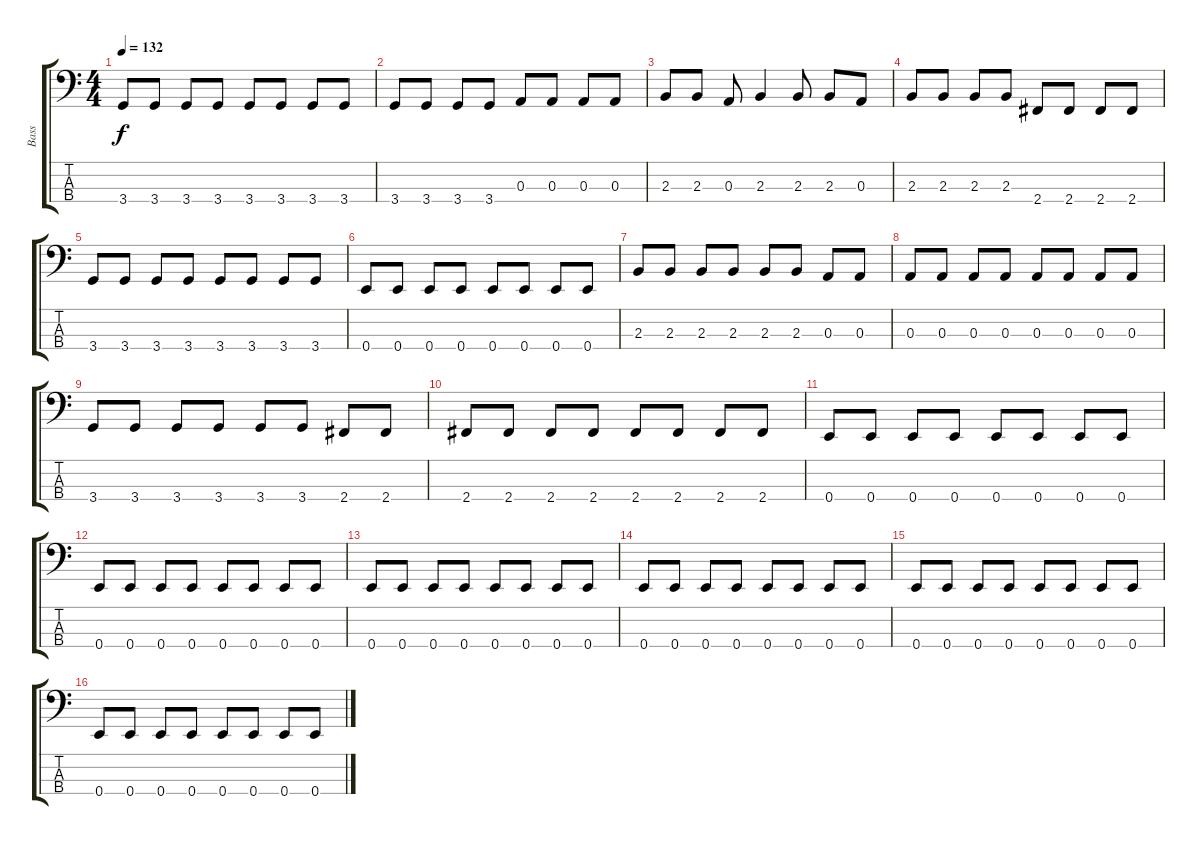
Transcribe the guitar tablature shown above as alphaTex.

\track ("Bass" "Bass") {instrument electricbassfinger}
\staff {score tabs}
\tuning (G2 D2 A1 E1) {hide}
\ts (4 4)
\tempo 132
\clef f4
\ks c
3.4.8{dy f} 3.4.8 3.4.8 3.4.8 3.4.8 3.4.8 3.4.8 3.4.8 |
3.4.8 3.4.8 3.4.8 3.4.8 0.3.8 0.3.8 0.3.8 0.3.8 |
2.3.8 2.3.8 0.3.8 2.3.4 2.3.8 2.3.8 0.3.8 |
2.3.8 2.3.8 2.3.8 2.3.8 2.4.8 2.4.8 2.4.8 2.4.8 |
3.4.8 3.4.8 3.4.8 3.4.8 3.4.8 3.4.8 3.4.8 3.4.8 |
0.4.8 0.4.8 0.4.8 0.4.8 0.4.8 0.4.8 0.4.8 0.4.8 |
2.3.8 2.3.8 2.3.8 2.3.8 2.3.8 2.3.8 0.3.8 0.3.8 |
0.3.8 0.3.8 0.3.8 0.3.8 0.3.8 0.3.8 0.3.8 0.3.8 |
3.4.8 3.4.8 3.4.8 3.4.8 3.4.8 3.4.8 2.4.8 2.4.8 |
2.4.8 2.4.8 2.4.8 2.4.8 2.4.8 2.4.8 2.4.8 2.4.8 |
0.4.8 0.4.8 0.4.8 0.4.8 0.4.8 0.4.8 0.4.8 0.4.8 |
0.4.8 0.4.8 0.4.8 0.4.8 0.4.8 0.4.8 0.4.8 0.4.8 |
0.4.8 0.4.8 0.4.8 0.4.8 0.4.8 0.4.8 0.4.8 0.4.8 |
0.4.8 0.4.8 0.4.8 0.4.8 0.4.8 0.4.8 0.4.8 0.4.8 |
0.4.8 0.4.8 0.4.8 0.4.8 0.4.8 0.4.8 0.4.8 0.4.8 |
0.4.8 0.4.8 0.4.8 0.4.8 0.4.8 0.4.8 0.4.8 0.4.8
